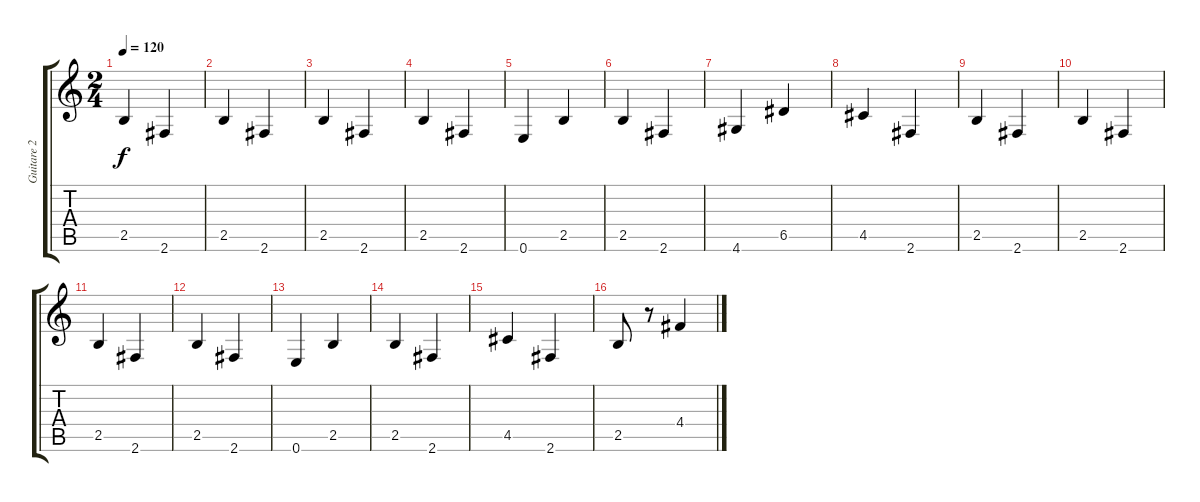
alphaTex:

\track ("Guitare 2" "Guitare 2") {instrument acousticguitarnylon}
\staff {score tabs}
\tuning (E4 B3 G3 D3 A2 E2) {hide}
\ts (2 4)
\tempo 120
\clef g2
\ks c
2.5.4{dy f} 2.6.4 |
2.5.4 2.6.4 |
2.5.4 2.6.4 |
2.5.4 2.6.4 |
0.6.4 2.5.4 |
2.5.4 2.6.4 |
4.6.4 6.5.4 |
4.5.4 2.6.4 |
2.5.4 2.6.4 |
2.5.4 2.6.4 |
2.5.4 2.6.4 |
2.5.4 2.6.4 |
0.6.4 2.5.4 |
2.5.4 2.6.4 |
4.5.4 2.6.4 |
2.5.8 r.8 4.4.4
